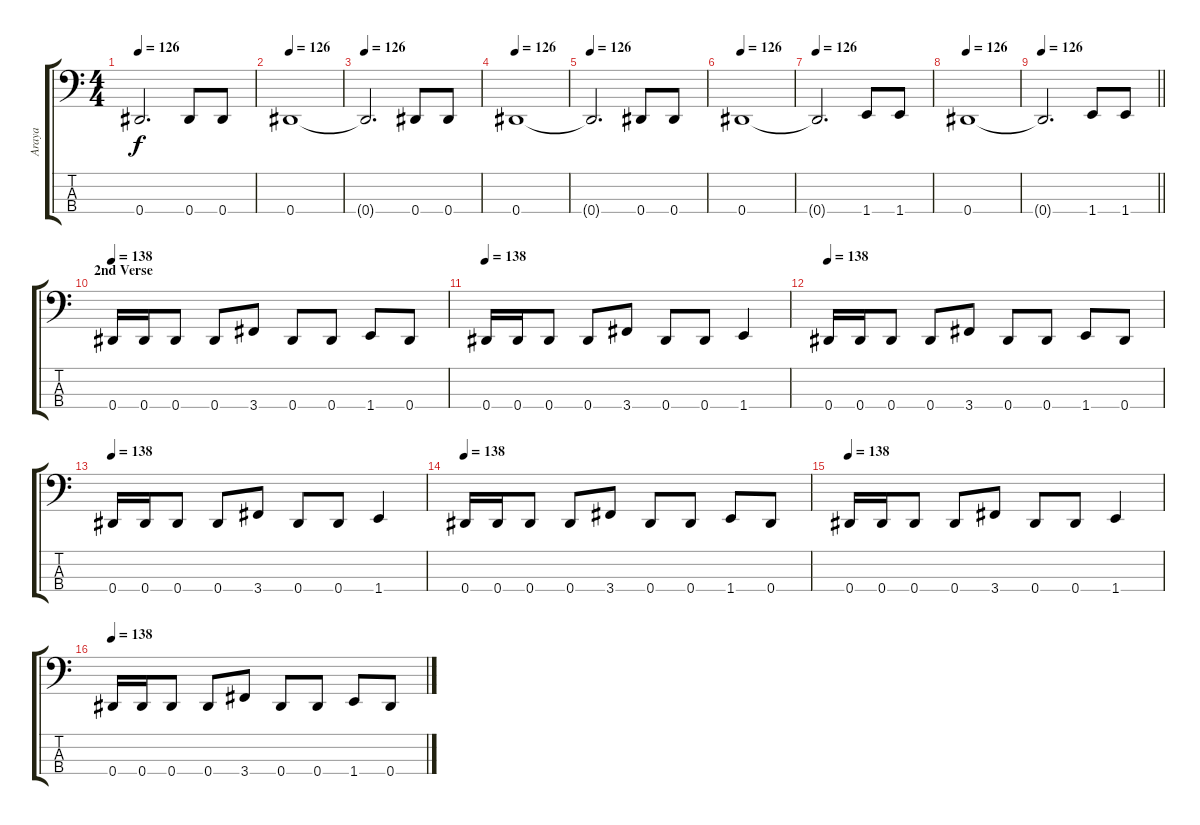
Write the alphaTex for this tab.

\track ("Araya" "Araya") {instrument electricbasspick}
\staff {score tabs}
\tuning (Gb2 Db2 Ab1 Eb1) {hide}
\ts (4 4)
\tempo 126
\clef f4
\ks c
0.4{t}.2{d dy f} 0.4.8 0.4.8 |
\tempo 126
0.4.1 |
\tempo 126
0.4{t}.2{d} 0.4.8 0.4.8 |
\tempo 126
0.4.1 |
\tempo 126
0.4{t}.2{d} 0.4.8 0.4.8 |
\tempo 126
0.4.1 |
\tempo 126
0.4{t}.2{d} 1.4.8 1.4.8 |
\tempo 126
0.4.1 |
\tempo 126
\barLineRight lightlight
0.4{t}.2{d} 1.4.8 1.4.8 |
\section ("" "2nd Verse")
\tempo 138
0.4.16 0.4.16 0.4.8 0.4.8 3.4.8 0.4.8 0.4.8 1.4.8 0.4.8 |
\tempo 138
0.4.16 0.4.16 0.4.8 0.4.8 3.4.8 0.4.8 0.4.8 1.4.4 |
\tempo 138
0.4.16 0.4.16 0.4.8 0.4.8 3.4.8 0.4.8 0.4.8 1.4.8 0.4.8 |
\tempo 138
0.4.16 0.4.16 0.4.8 0.4.8 3.4.8 0.4.8 0.4.8 1.4.4 |
\tempo 138
0.4.16 0.4.16 0.4.8 0.4.8 3.4.8 0.4.8 0.4.8 1.4.8 0.4.8 |
\tempo 138
0.4.16 0.4.16 0.4.8 0.4.8 3.4.8 0.4.8 0.4.8 1.4.4 |
\tempo 138
0.4.16 0.4.16 0.4.8 0.4.8 3.4.8 0.4.8 0.4.8 1.4.8 0.4.8
